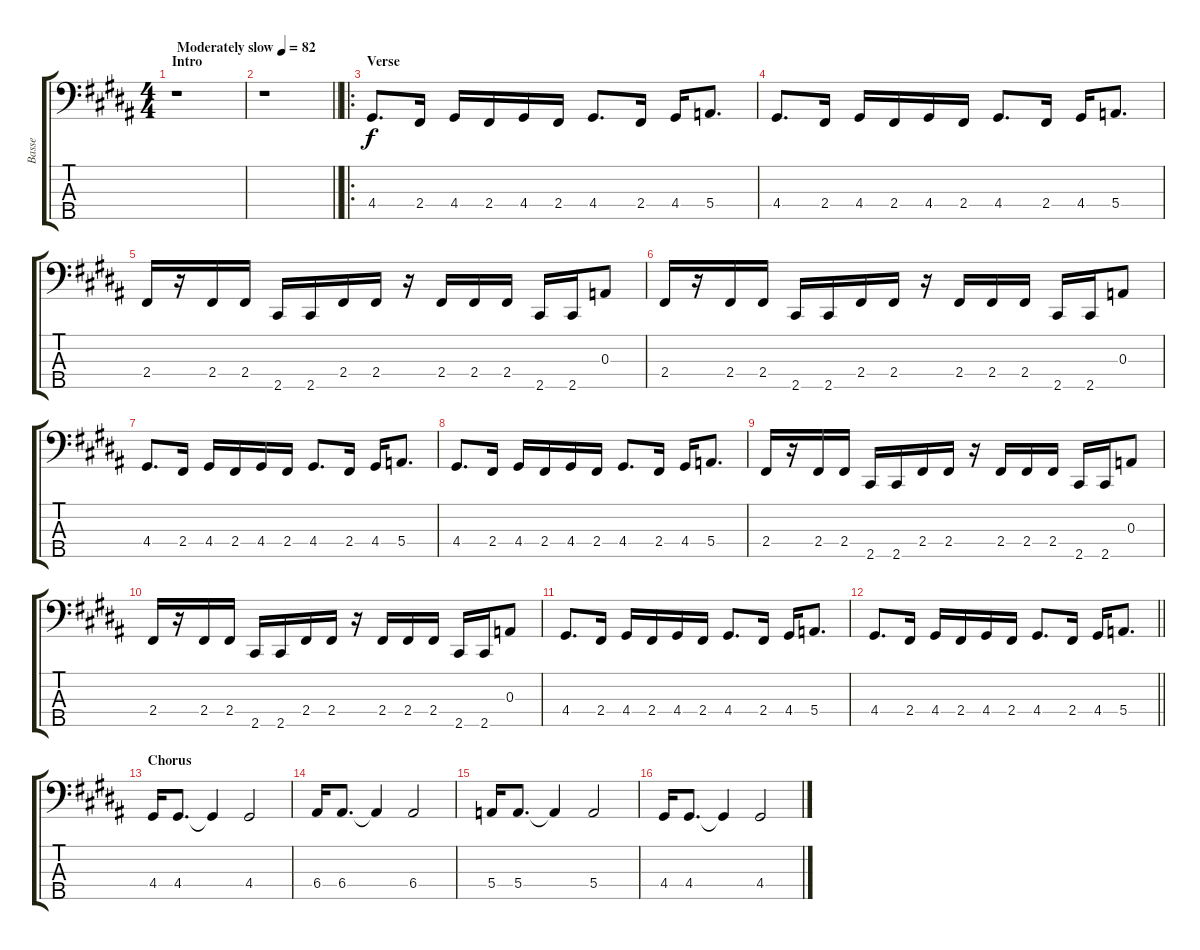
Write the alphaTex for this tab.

\track ("Basse" "Basse") {instrument electricbassfinger}
\staff {score tabs}
\tuning (G2 D2 A1 E1 B0) {hide}
\ts (4 4)
\section ("" "Intro")
\tempo (82 "Moderately slow")
\clef f4
\ks b
r.1{dy f instrument electricbassfinger} |
\barLineRight lightlight
r.1 |
\ro
\section ("" "Verse")
4.4.8{d} 2.4.16 4.4.16 2.4.16 4.4.16 2.4.16 4.4.8{d} 2.4.16 4.4.16 5.4.8{d} |
4.4.8{d} 2.4.16 4.4.16 2.4.16 4.4.16 2.4.16 4.4.8{d} 2.4.16 4.4.16 5.4.8{d} |
2.4.16 r.16 2.4.16 2.4.16 2.5.16 2.5.16 2.4.16 2.4.16 r.16 2.4.16 2.4.16 2.4.16 2.5.16 2.5.16 0.3.8 |
2.4.16 r.16 2.4.16 2.4.16 2.5.16 2.5.16 2.4.16 2.4.16 r.16 2.4.16 2.4.16 2.4.16 2.5.16 2.5.16 0.3.8 |
4.4.8{d} 2.4.16 4.4.16 2.4.16 4.4.16 2.4.16 4.4.8{d} 2.4.16 4.4.16 5.4.8{d} |
4.4.8{d} 2.4.16 4.4.16 2.4.16 4.4.16 2.4.16 4.4.8{d} 2.4.16 4.4.16 5.4.8{d} |
2.4.16 r.16 2.4.16 2.4.16 2.5.16 2.5.16 2.4.16 2.4.16 r.16 2.4.16 2.4.16 2.4.16 2.5.16 2.5.16 0.3.8 |
2.4.16 r.16 2.4.16 2.4.16 2.5.16 2.5.16 2.4.16 2.4.16 r.16 2.4.16 2.4.16 2.4.16 2.5.16 2.5.16 0.3.8 |
4.4.8{d} 2.4.16 4.4.16 2.4.16 4.4.16 2.4.16 4.4.8{d} 2.4.16 4.4.16 5.4.8{d} |
\barLineRight lightlight
4.4.8{d} 2.4.16 4.4.16 2.4.16 4.4.16 2.4.16 4.4.8{d} 2.4.16 4.4.16 5.4.8{d} |
\section ("" "Chorus")
4.4.16 4.4.8{d} 4.4{t}.4 4.4.2 |
6.4.16 6.4.8{d} 6.4{t}.4 6.4.2 |
5.4.16 5.4.8{d} 5.4{t}.4 5.4.2 |
4.4.16 4.4.8{d} 4.4{t}.4 4.4.2
